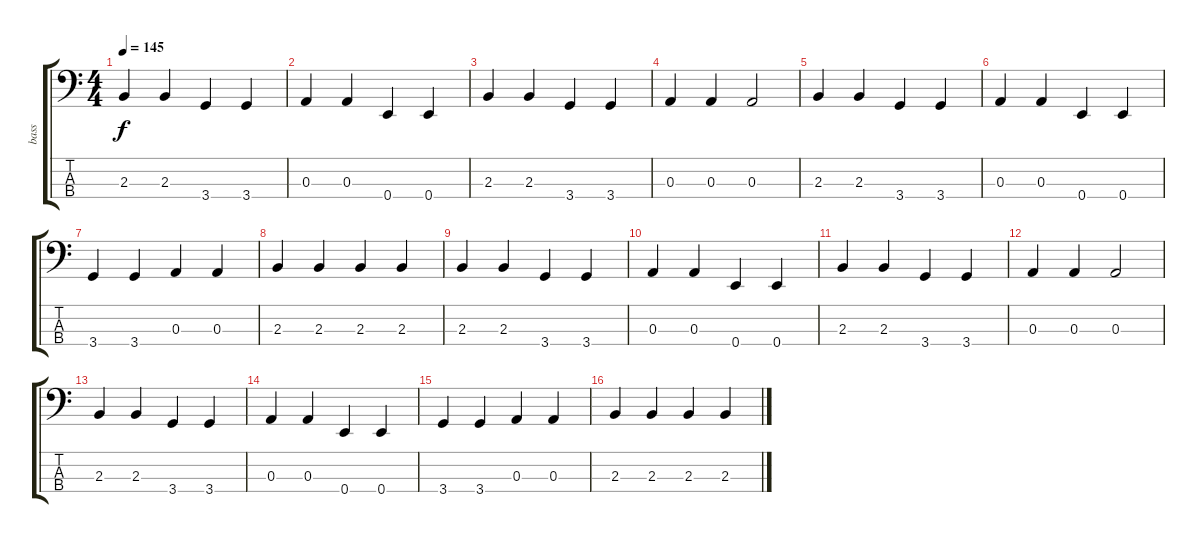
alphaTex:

\track ("bass" "bass") {instrument electricbassfinger}
\staff {score tabs}
\tuning (G2 D2 A1 E1) {hide}
\ts (4 4)
\tempo 145
\clef f4
\ks c
2.3.4{dy f} 2.3.4 3.4.4 3.4.4 |
0.3.4 0.3.4 0.4.4 0.4.4 |
2.3.4 2.3.4 3.4.4 3.4.4 |
0.3.4 0.3.4 0.3.2 |
2.3.4 2.3.4 3.4.4 3.4.4 |
0.3.4 0.3.4 0.4.4 0.4.4 |
3.4.4 3.4.4 0.3.4 0.3.4 |
2.3.4 2.3.4 2.3.4 2.3.4 |
2.3.4 2.3.4 3.4.4 3.4.4 |
0.3.4 0.3.4 0.4.4 0.4.4 |
2.3.4 2.3.4 3.4.4 3.4.4 |
0.3.4 0.3.4 0.3.2 |
2.3.4 2.3.4 3.4.4 3.4.4 |
0.3.4 0.3.4 0.4.4 0.4.4 |
3.4.4 3.4.4 0.3.4 0.3.4 |
2.3.4 2.3.4 2.3.4 2.3.4
